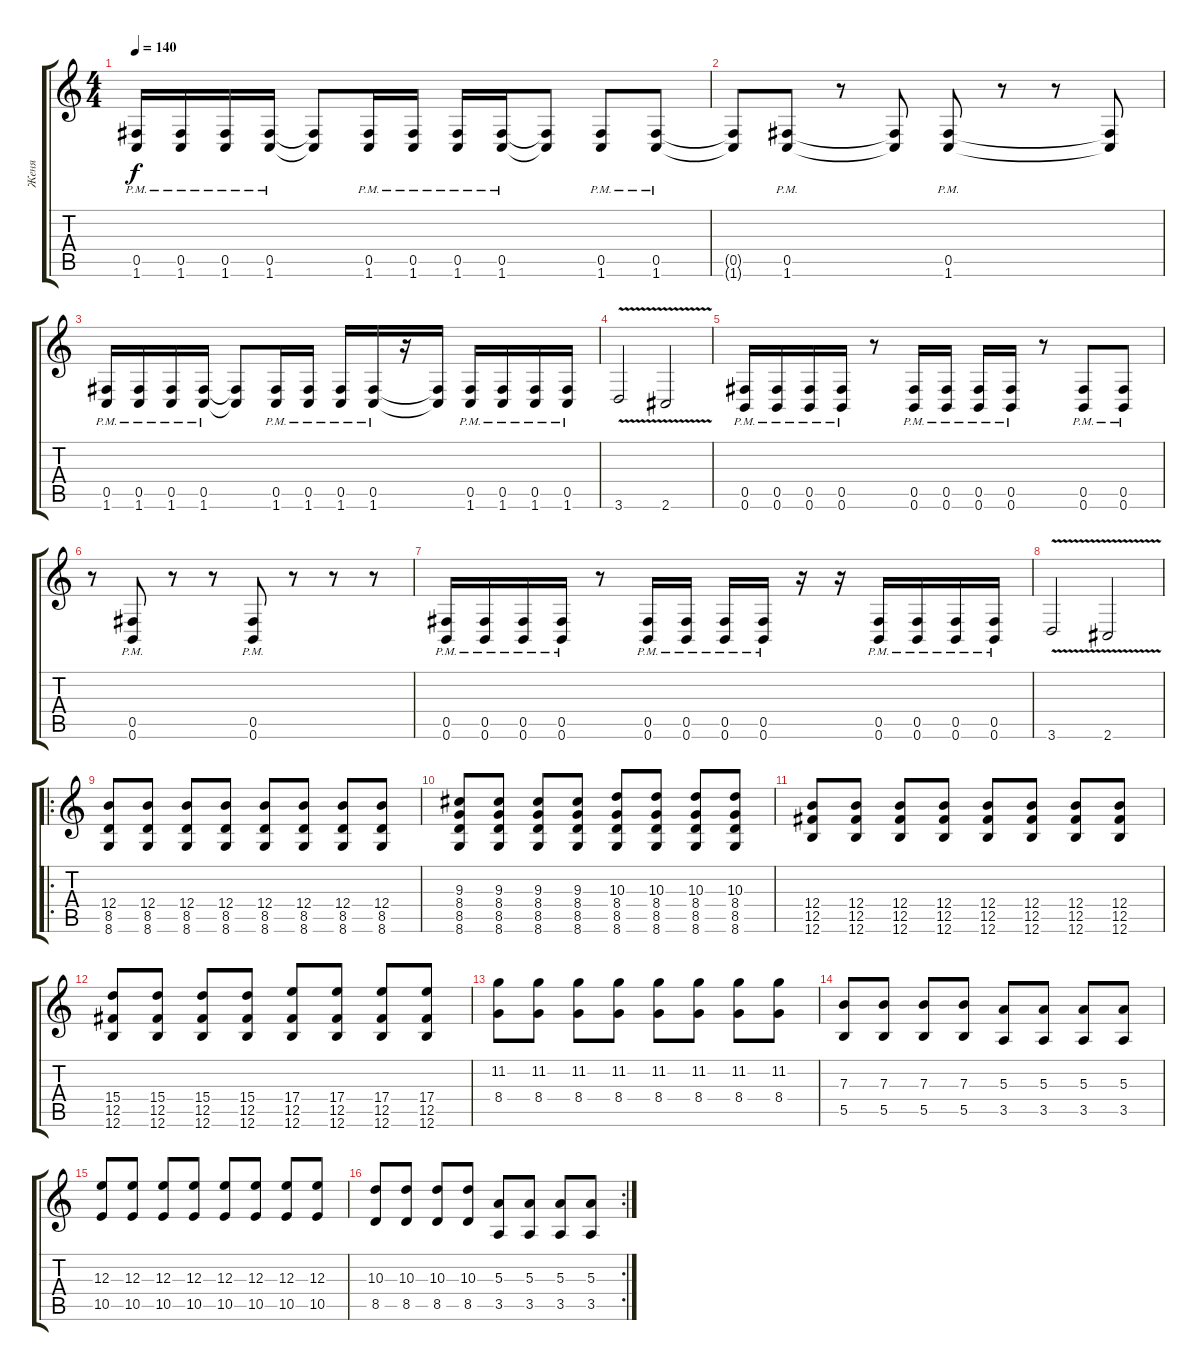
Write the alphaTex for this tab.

\track ("Женя" "Женя") {instrument distortionguitar}
\staff {score tabs}
\tuning (Db4 Ab3 E3 B2 Gb2 B1) {hide}
\ts (4 4)
\tempo 140
\clef g2
\ks c
(0.5{pm} 1.6{pm}).16{dy f} (0.5{pm} 1.6{pm}).16 (0.5{pm} 1.6{pm}).16 (0.5{pm} 1.6{pm}).16 (0.5{t} 1.6{t}).8 (0.5{pm} 1.6{pm}).16 (0.5{pm} 1.6{pm}).16 (0.5{pm} 1.6{pm}).16 (0.5{pm} 1.6{pm}).16 (0.5{t} 1.6{t}).8 (0.5{pm} 1.6{pm}).8 (0.5{pm} 1.6{pm}).8 |
(0.5{t} 1.6{t}).8 (0.5{pm} 1.6{pm}).8 r.8 (0.5{t} 1.6{t}).8 (0.5{pm} 1.6{pm}).8 r.8 r.8 (0.5{t} 1.6{t}).8 |
(0.5{pm} 1.6{pm}).16 (0.5{pm} 1.6{pm}).16 (0.5{pm} 1.6{pm}).16 (0.5{pm} 1.6{pm}).16 (0.5{t} 1.6{t}).8 (0.5{pm} 1.6{pm}).16 (0.5{pm} 1.6{pm}).16 (0.5{pm} 1.6{pm}).16 (0.5{pm} 1.6{pm}).16 r.16 (0.5{t} 1.6{t}).16 (0.5{pm} 1.6{pm}).16 (0.5{pm} 1.6{pm}).16 (0.5{pm} 1.6{pm}).16 (0.5{pm} 1.6{pm}).16 |
3.6{v}.2 2.6{v}.2 |
(0.5{pm} 0.6{pm}).16 (0.5{pm} 0.6{pm}).16 (0.5{pm} 0.6{pm}).16 (0.5{pm} 0.6{pm}).16 r.8 (0.5{pm} 0.6{pm}).16 (0.5{pm} 0.6{pm}).16 (0.5{pm} 0.6{pm}).16 (0.5{pm} 0.6{pm}).16 r.8 (0.5{pm} 0.6{pm}).8 (0.5{pm} 0.6{pm}).8 |
r.8 (0.5{pm} 0.6{pm}).8 r.8 r.8 (0.5{pm} 0.6{pm}).8 r.8 r.8 r.8 |
(0.5{pm} 0.6{pm}).16 (0.5{pm} 0.6{pm}).16 (0.5{pm} 0.6{pm}).16 (0.5{pm} 0.6{pm}).16 r.8 (0.5{pm} 0.6{pm}).16 (0.5{pm} 0.6{pm}).16 (0.5{pm} 0.6{pm}).16 (0.5{pm} 0.6{pm}).16 r.16 r.16 (0.5{pm} 0.6{pm}).16 (0.5{pm} 0.6{pm}).16 (0.5{pm} 0.6{pm}).16 (0.5{pm} 0.6{pm}).16 |
3.6{v}.2 2.6{v}.2 |
\ro
(12.4 8.5 8.6).8 (12.4 8.5 8.6).8 (12.4 8.5 8.6).8 (12.4 8.5 8.6).8 (12.4 8.5 8.6).8 (12.4 8.5 8.6).8 (12.4 8.5 8.6).8 (12.4 8.5 8.6).8 |
(9.3 8.4 8.5 8.6).8 (9.3 8.4 8.5 8.6).8 (9.3 8.4 8.5 8.6).8 (9.3 8.4 8.5 8.6).8 (10.3 8.4 8.5 8.6).8 (10.3 8.4 8.5 8.6).8 (10.3 8.4 8.5 8.6).8 (10.3 8.4 8.5 8.6).8 |
(12.4 12.5 12.6).8 (12.4 12.5 12.6).8 (12.4 12.5 12.6).8 (12.4 12.5 12.6).8 (12.4 12.5 12.6).8 (12.4 12.5 12.6).8 (12.4 12.5 12.6).8 (12.4 12.5 12.6).8 |
(15.4 12.5 12.6).8 (15.4 12.5 12.6).8 (15.4 12.5 12.6).8 (15.4 12.5 12.6).8 (17.4 12.5 12.6).8 (17.4 12.5 12.6).8 (17.4 12.5 12.6).8 (17.4 12.5 12.6).8 |
(11.2 8.4).8 (11.2 8.4).8 (11.2 8.4).8 (11.2 8.4).8 (11.2 8.4).8 (11.2 8.4).8 (11.2 8.4).8 (11.2 8.4).8 |
(7.3 5.5).8 (7.3 5.5).8 (7.3 5.5).8 (7.3 5.5).8 (5.3 3.5).8 (5.3 3.5).8 (5.3 3.5).8 (5.3 3.5).8 |
(12.3 10.5).8 (12.3 10.5).8 (12.3 10.5).8 (12.3 10.5).8 (12.3 10.5).8 (12.3 10.5).8 (12.3 10.5).8 (12.3 10.5).8 |
\rc 2
(10.3 8.5).8 (10.3 8.5).8 (10.3 8.5).8 (10.3 8.5).8 (5.3 3.5).8 (5.3 3.5).8 (5.3 3.5).8 (5.3 3.5).8
